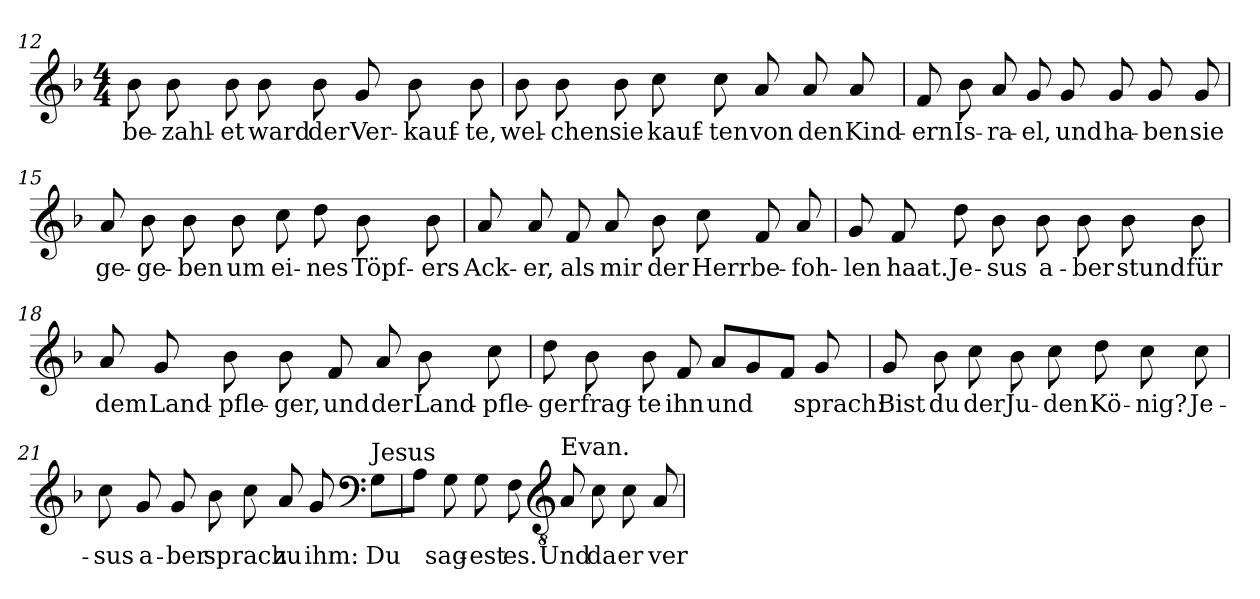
**kern	**text
*part1	*part1
*staff1	*staff1
!!LO:LB:g=z
*clefG2	*
*k[b-]	*
*F:	*
*M4/4	*
=12	=12
!	!LO:LY:b:color=#000000
8b-i\	be-
!	!LO:LY:b:color=#000000
8b-i\	-zahl-
!	!LO:LY:b:color=#000000
8b-i\	-et
!	!LO:LY:b:color=#000000
8b-i\	ward
!	!LO:LY:b:color=#000000
8b-i\	der
!	!LO:LY:b:color=#000000
8gi/	Ver-
!	!LO:LY:b:color=#000000
8b-i\	-kauf-
!	!LO:LY:b:color=#000000
8b-i\	-te,
=13	=13
!	!LO:LY:b:color=#000000
8b-i\	wel-
!	!LO:LY:b:color=#000000
8b-i\	-chen
!	!LO:LY:b:color=#000000
8b-i\	sie
!	!LO:LY:b:color=#000000
8cci\	kauf-
!	!LO:LY:b:color=#000000
8cci\	-ten
!	!LO:LY:b:color=#000000
8ai/	von
!	!LO:LY:b:color=#000000
8ai/	den
!	!LO:LY:b:color=#000000
8ai/	Kind-
=14	=14
!	!LO:LY:b:color=#000000
8fi/	-ern
!	!LO:LY:b:color=#000000
8b-i\	Is-
!	!LO:LY:b:color=#000000
8ai/	-ra-
!	!LO:LY:b:color=#000000
8gi/	-el,
!	!LO:LY:b:color=#000000
8gi/	und
!	!LO:LY:b:color=#000000
8gi/	ha-
!	!LO:LY:b:color=#000000
8gi/	-ben
!	!LO:LY:b:color=#000000
8gi/	sie
!!LO:LB:g=z
=15	=15
!	!LO:LY:b:color=#000000
8ai/	ge-
!	!LO:LY:b:color=#000000
8b-i\	-ge-
!	!LO:LY:b:color=#000000
8b-i\	-ben
!	!LO:LY:b:color=#000000
8b-i\	um
!	!LO:LY:b:color=#000000
8cci\	ei-
!	!LO:LY:b:color=#000000
8ddi\	-nes
!	!LO:LY:b:color=#000000
8b-i\	Töpf-
!	!LO:LY:b:color=#000000
8b-i\	-ers
=16	=16
!	!LO:LY:b:color=#000000
8ai/	Ack-
!	!LO:LY:b:color=#000000
8ai/	-er,
!	!LO:LY:b:color=#000000
8fi/	als
!	!LO:LY:b:color=#000000
8ai/	mir
!	!LO:LY:b:color=#000000
8b-i\	der
!	!LO:LY:b:color=#000000
8cci\	Herr
!	!LO:LY:b:color=#000000
8fi/	be-
!	!LO:LY:b:color=#000000
8ai/	-foh-
=17	=17
!	!LO:LY:b:color=#000000
8gi/	-len
!	!LO:LY:b:color=#000000
8fi/	haat.
!	!LO:LY:b:color=#000000
8ddi\	Je-
!	!LO:LY:b:color=#000000
8b-i\	-sus
!	!LO:LY:b:color=#000000
8b-i\	a-
!	!LO:LY:b:color=#000000
8b-i\	-ber
!	!LO:LY:b:color=#000000
8b-i\	stund
!	!LO:LY:b:color=#000000
8b-i\	für
!!LO:LB:g=z
=18	=18
!	!LO:LY:b:color=#000000
8ai/	dem
!	!LO:LY:b:color=#000000
8gi/	Land-
!	!LO:LY:b:color=#000000
8b-i\	-pfle-
!	!LO:LY:b:color=#000000
8b-i\	-ger,
!	!LO:LY:b:color=#000000
8fi/	und
!	!LO:LY:b:color=#000000
8ai/	der
!	!LO:LY:b:color=#000000
8b-i\	Land-
!	!LO:LY:b:color=#000000
8cci\	-pfle-
=19	=19
!	!LO:LY:b:color=#000000
8ddi\	-ger
!	!LO:LY:b:color=#000000
8b-i\	frag-
!	!LO:LY:b:color=#000000
8b-i\	-te
!	!LO:LY:b:color=#000000
8fi/	ihn
!	!LO:LY:b:color=#000000
8ai/L	und
8gi/	.
8fi/J	.
!	!LO:LY:b:color=#000000
8gi/	sprach:
=20	=20
!	!LO:LY:b:color=#000000
8gi/	Bist
!	!LO:LY:b:color=#000000
8b-i\	du
!	!LO:LY:b:color=#000000
8cci\	der
!	!LO:LY:b:color=#000000
8b-i\	Ju-
!	!LO:LY:b:color=#000000
8cci\	-den
!	!LO:LY:b:color=#000000
8ddi\	Kö-
!	!LO:LY:b:color=#000000
8cci\	-nig?
!	!LO:LY:b:color=#000000
8cci\	Je-
=21	=21
!	!LO:LY:b:color=#000000
8cci\	-sus
!	!LO:LY:b:color=#000000
8gi/	a-
!	!LO:LY:b:color=#000000
8gi/	-ber
!	!LO:LY:b:color=#000000
8b-i\	sprach
8cci\	.
!	!LO:LY:b:color=#000000
8ai/	zu
!	!LO:LY:b:color=#000000
8gi/	ihm:
*clefF4	*
!LO:TX:a:t=Jesus	!
!	!LO:LY:b:color=#000000
8Gi\L	Du
!!LO:LB:g=z
=22	=22
8Ai\J	.
!	!LO:LY:b:color=#000000
8Gi\	sag-
!	!LO:LY:b:color=#000000
8Gi\	-est
!	!LO:LY:b:color=#000000
8Fi\	es.
*clefGv2	*
!LO:TX:a:t=Evan.	!
!	!LO:LY:b:color=#000000
8Ai/	Und
!	!LO:LY:b:color=#000000
8ci\	da
!	!LO:LY:b:color=#000000
8ci\	er
!	!LO:LY:b:color=#000000
8Ai/	ver-
=	=
*-	*-
